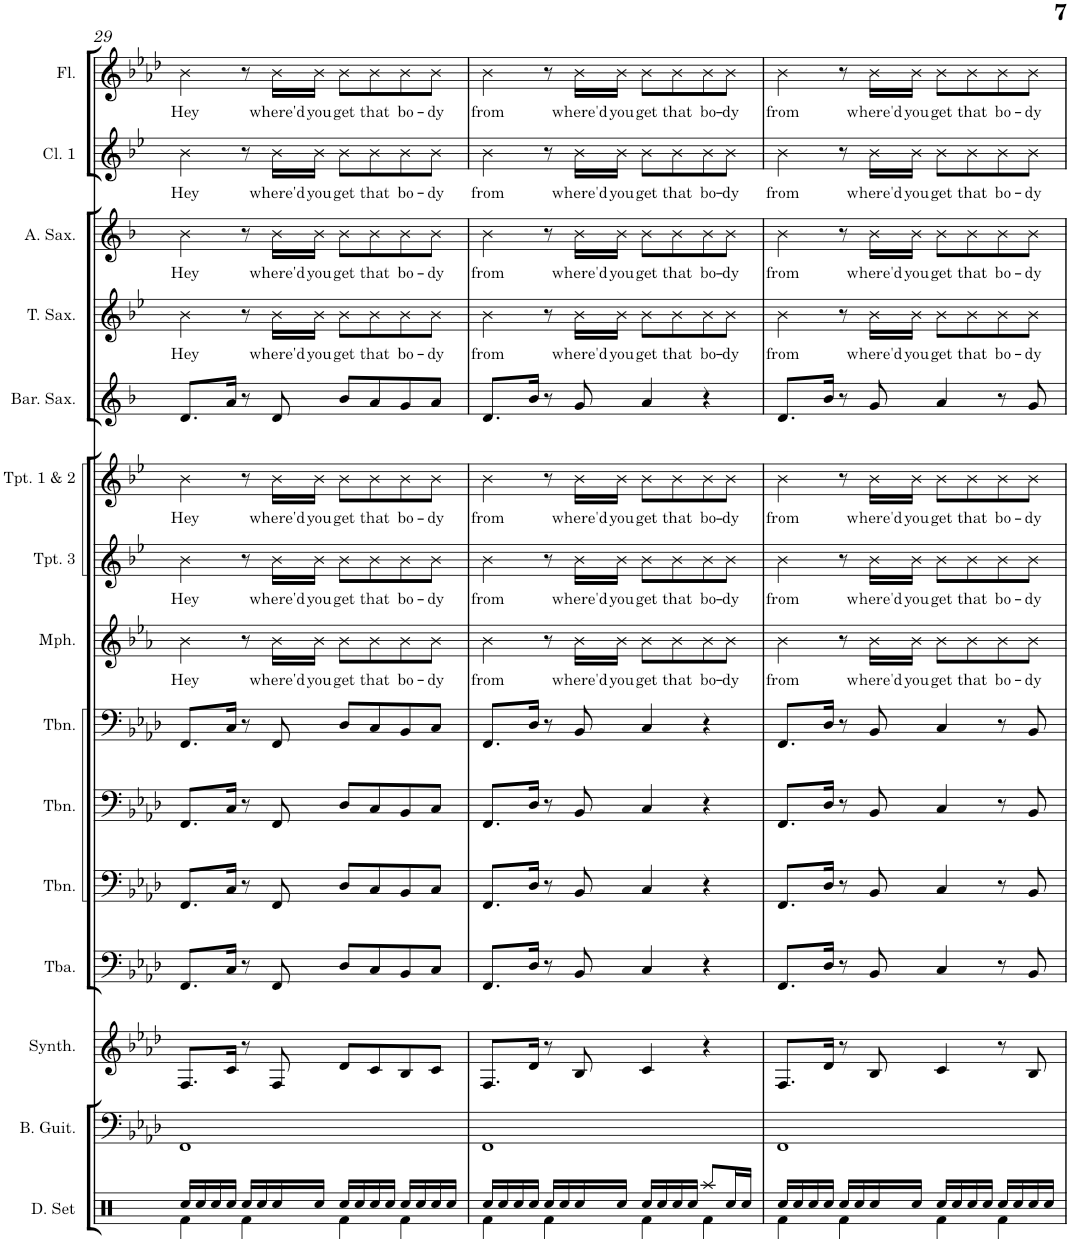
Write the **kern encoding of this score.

**kern	**kern	**kern	**kern	**kern	**kern	**kern	**kern	**text	**kern	**text	**kern	**text	**kern	**kern	**text	**kern	**text	**kern	**text	**kern	**text
*part15	*part14	*part13	*part12	*part11	*part10	*part9	*part8	*part8	*part7	*part7	*part6	*part6	*part5	*part4	*part4	*part3	*part3	*part2	*part2	*part1	*part1
*staff15	*staff14	*staff13	*staff12	*staff11	*staff10	*staff9	*staff8	*staff8	*staff7	*staff7	*staff6	*staff6	*staff5	*staff4	*staff4	*staff3	*staff3	*staff2	*staff2	*staff1	*staff1
*I"Drumset	*I"Bass Guitar	*I"Saw Synthesizer	*I"Tuba	*I"Trombone	*I"Trombone	*I"Trombone	*I"Mellophone	*	*I"Trumpet 3	*	*I"Trumpet 1 &amp; 2	*	*I"Baritone Sax	*I"Tenor Sax	*	*I"Alto Sax	*	*I"Clarinet 1	*	*I"Flute	*
*I'D. Set	*I'B. Guit.	*I'Synth.	*I'Tba.	*I'Tbn.	*I'Tbn.	*I'Tbn.	*I'Mph.	*	*I'Tpt. 3	*	*I'Tpt. 1 &amp; 2	*	*I'Bar. Sax.	*I'T. Sax.	*	*I'A. Sax.	*	*I'Cl. 1	*	*I'Fl.	*
!!LO:PB:g=z
*clefX	*clefF4	*clefG2	*clefF4	*clefF4	*clefF4	*clefF4	*clefG2	*	*clefG2	*	*clefG2	*	*clefG2	*clefG2	*	*clefG2	*	*clefG2	*	*clefG2	*
*	*Trd7c12	*	*	*	*	*	*Trd4c7	*	*Trd1c2	*	*Trd1c2	*	*Trd12c21	*Trd8c14	*	*Trd5c9	*	*Trd1c2	*	*	*
*k[]	*k[b-e-a-d-]	*k[b-e-a-d-]	*k[b-e-a-d-]	*k[b-e-a-d-]	*k[b-e-a-d-]	*k[b-e-a-d-]	*k[b-e-a-]	*	*k[b-e-]	*	*k[b-e-]	*	*k[b-]	*k[b-e-]	*	*k[b-]	*	*k[b-e-]	*	*k[b-e-a-d-]	*
*M4/4	*M4/4	*M4/4	*M4/4	*M4/4	*M4/4	*M4/4	*M4/4	*	*M4/4	*	*M4/4	*	*M4/4	*M4/4	*	*M4/4	*	*M4/4	*	*M4/4	*
=29	=29	=29	=29	=29	=29	=29	=29	=29	=29	=29	=29	=29	=29	=29	=29	=29	=29	=29	=29	=29	=29
*^	*	*	*	*	*	*	*	*	*	*	*	*	*	*	*	*	*	*	*	*	*
!	!	!	!	!	!	!	!	!	!LO:LY:b	!	!LO:LY:b	!	!LO:LY:b	!	!	!LO:LY:b	!	!LO:LY:b	!	!LO:LY:b	!	!LO:LY:b
16Rcc/LL	4Rf\	1FF	8.F/L	8.FF/L	8.FF/L	8.FF/L	8.FF/L	4b-\	Hey	4b-\	Hey	4b-\	Hey	8.d/L	4b-\	Hey	4b-\	Hey	4b-\	Hey	4b-\	Hey
16Rcc/	.	.	.	.	.	.	.	.	.	.	.	.	.	.	.	.	.	.	.	.	.	.
16Rcc/	.	.	.	.	.	.	.	.	.	.	.	.	.	.	.	.	.	.	.	.	.	.
16Rcc/JJ	.	.	16c/Jk	16C/Jk	16C/Jk	16C/Jk	16C/Jk	.	.	.	.	.	.	16a/Jk	.	.	.	.	.	.	.	.
16Rcc/LL	4Rf\	.	8r	8r	8r	8r	8r	8r	.	8r	.	8r	.	8r	8r	.	8r	.	8r	.	8r	.
16Rcc/	.	.	.	.	.	.	.	.	.	.	.	.	.	.	.	.	.	.	.	.	.	.
!	!	!	!	!	!	!	!	!	!LO:LY:b	!	!LO:LY:b	!	!LO:LY:b	!	!	!LO:LY:b	!	!LO:LY:b	!	!LO:LY:b	!	!LO:LY:b
16Rcc/	.	.	8F/	8FF/	8FF/	8FF/	8FF/	16b-\LL	where'd	16b-\LL	where'd	16b-\LL	where'd	8d/	16b-\LL	where'd	16b-\LL	where'd	16b-\LL	where'd	16b-\LL	where'd
!	!	!	!	!	!	!	!	!	!LO:LY:b	!	!LO:LY:b	!	!LO:LY:b	!	!	!LO:LY:b	!	!LO:LY:b	!	!LO:LY:b	!	!LO:LY:b
16Rcc/JJ	.	.	.	.	.	.	.	16b-\JJ	you	16b-\JJ	you	16b-\JJ	you	.	16b-\JJ	you	16b-\JJ	you	16b-\JJ	you	16b-\JJ	you
!	!	!	!	!	!	!	!	!	!LO:LY:b	!	!LO:LY:b	!	!LO:LY:b	!	!	!LO:LY:b	!	!LO:LY:b	!	!LO:LY:b	!	!LO:LY:b
16Rcc/LL	4Rf\	.	8d-/L	8D-/L	8D-/L	8D-/L	8D-/L	8b-\L	get	8b-\L	get	8b-\L	get	8b-/L	8b-\L	get	8b-\L	get	8b-\L	get	8b-\L	get
16Rcc/	.	.	.	.	.	.	.	.	.	.	.	.	.	.	.	.	.	.	.	.	.	.
!	!	!	!	!	!	!	!	!	!LO:LY:b	!	!LO:LY:b	!	!LO:LY:b	!	!	!LO:LY:b	!	!LO:LY:b	!	!LO:LY:b	!	!LO:LY:b
16Rcc/	.	.	8c/	8C/	8C/	8C/	8C/	8b-\	that	8b-\	that	8b-\	that	8a/	8b-\	that	8b-\	that	8b-\	that	8b-\	that
16Rcc/JJ	.	.	.	.	.	.	.	.	.	.	.	.	.	.	.	.	.	.	.	.	.	.
!	!	!	!	!	!	!	!	!	!LO:LY:b	!	!LO:LY:b	!	!LO:LY:b	!	!	!LO:LY:b	!	!LO:LY:b	!	!LO:LY:b	!	!LO:LY:b
16Rcc/LL	4Rf\	.	8B-/	8BB-/	8BB-/	8BB-/	8BB-/	8b-\	bo-	8b-\	bo-	8b-\	bo-	8g/	8b-\	bo-	8b-\	bo-	8b-\	bo-	8b-\	bo-
16Rcc/	.	.	.	.	.	.	.	.	.	.	.	.	.	.	.	.	.	.	.	.	.	.
!	!	!	!	!	!	!	!	!	!LO:LY:b	!	!LO:LY:b	!	!LO:LY:b	!	!	!LO:LY:b	!	!LO:LY:b	!	!LO:LY:b	!	!LO:LY:b
16Rcc/	.	.	8c/J	8C/J	8C/J	8C/J	8C/J	8b-\J	-dy	8b-\J	-dy	8b-\J	-dy	8a/J	8b-\J	-dy	8b-\J	-dy	8b-\J	-dy	8b-\J	-dy
16Rcc/JJ	.	.	.	.	.	.	.	.	.	.	.	.	.	.	.	.	.	.	.	.	.	.
=30	=30	=30	=30	=30	=30	=30	=30	=30	=30	=30	=30	=30	=30	=30	=30	=30	=30	=30	=30	=30	=30	=30
!	!	!	!	!	!	!	!	!	!LO:LY:b	!	!LO:LY:b	!	!LO:LY:b	!	!	!LO:LY:b	!	!LO:LY:b	!	!LO:LY:b	!	!LO:LY:b
16Rcc/LL	4Rf\	1FF	8.F/L	8.FF/L	8.FF/L	8.FF/L	8.FF/L	4b-\	from	4b-\	from	4b-\	from	8.d/L	4b-\	from	4b-\	from	4b-\	from	4b-\	from
16Rcc/	.	.	.	.	.	.	.	.	.	.	.	.	.	.	.	.	.	.	.	.	.	.
16Rcc/	.	.	.	.	.	.	.	.	.	.	.	.	.	.	.	.	.	.	.	.	.	.
16Rcc/JJ	.	.	16d-/Jk	16D-/Jk	16D-/Jk	16D-/Jk	16D-/Jk	.	.	.	.	.	.	16b-/Jk	.	.	.	.	.	.	.	.
16Rcc/LL	4Rf\	.	8r	8r	8r	8r	8r	8r	.	8r	.	8r	.	8r	8r	.	8r	.	8r	.	8r	.
16Rcc/	.	.	.	.	.	.	.	.	.	.	.	.	.	.	.	.	.	.	.	.	.	.
!	!	!	!	!	!	!	!	!	!LO:LY:b	!	!LO:LY:b	!	!LO:LY:b	!	!	!LO:LY:b	!	!LO:LY:b	!	!LO:LY:b	!	!LO:LY:b
16Rcc/	.	.	8B-/	8BB-/	8BB-/	8BB-/	8BB-/	16b-\LL	where'd	16b-\LL	where'd	16b-\LL	where'd	8g/	16b-\LL	where'd	16b-\LL	where'd	16b-\LL	where'd	16b-\LL	where'd
!	!	!	!	!	!	!	!	!	!LO:LY:b	!	!LO:LY:b	!	!LO:LY:b	!	!	!LO:LY:b	!	!LO:LY:b	!	!LO:LY:b	!	!LO:LY:b
16Rcc/JJ	.	.	.	.	.	.	.	16b-\JJ	you	16b-\JJ	you	16b-\JJ	you	.	16b-\JJ	you	16b-\JJ	you	16b-\JJ	you	16b-\JJ	you
!	!	!	!	!	!	!	!	!	!LO:LY:b	!	!LO:LY:b	!	!LO:LY:b	!	!	!LO:LY:b	!	!LO:LY:b	!	!LO:LY:b	!	!LO:LY:b
16Rcc/LL	4Rf\	.	4c/	4C/	4C/	4C/	4C/	8b-\L	get	8b-\L	get	8b-\L	get	4a/	8b-\L	get	8b-\L	get	8b-\L	get	8b-\L	get
16Rcc/	.	.	.	.	.	.	.	.	.	.	.	.	.	.	.	.	.	.	.	.	.	.
!	!	!	!	!	!	!	!	!	!LO:LY:b	!	!LO:LY:b	!	!LO:LY:b	!	!	!LO:LY:b	!	!LO:LY:b	!	!LO:LY:b	!	!LO:LY:b
16Rcc/	.	.	.	.	.	.	.	8b-\	that	8b-\	that	8b-\	that	.	8b-\	that	8b-\	that	8b-\	that	8b-\	that
16Rcc/JJ	.	.	.	.	.	.	.	.	.	.	.	.	.	.	.	.	.	.	.	.	.	.
!	!	!	!	!	!	!	!	!	!LO:LY:b	!	!LO:LY:b	!	!LO:LY:b	!	!	!LO:LY:b	!	!LO:LY:b	!	!LO:LY:b	!	!LO:LY:b
8Raa/L	4Rf\	.	4r	4r	4r	4r	4r	8b-\	bo-	8b-\	bo-	8b-\	bo-	4r	8b-\	bo-	8b-\	bo-	8b-\	bo-	8b-\	bo-
!	!	!	!	!	!	!	!	!	!LO:LY:b	!	!LO:LY:b	!	!LO:LY:b	!	!	!LO:LY:b	!	!LO:LY:b	!	!LO:LY:b	!	!LO:LY:b
16Rcc/L	.	.	.	.	.	.	.	8b-\J	-dy	8b-\J	-dy	8b-\J	-dy	.	8b-\J	-dy	8b-\J	-dy	8b-\J	-dy	8b-\J	-dy
16Rcc/JJ	.	.	.	.	.	.	.	.	.	.	.	.	.	.	.	.	.	.	.	.	.	.
=31	=31	=31	=31	=31	=31	=31	=31	=31	=31	=31	=31	=31	=31	=31	=31	=31	=31	=31	=31	=31	=31	=31
!	!	!	!	!	!	!	!	!	!LO:LY:b	!	!LO:LY:b	!	!LO:LY:b	!	!	!LO:LY:b	!	!LO:LY:b	!	!LO:LY:b	!	!LO:LY:b
16Rcc/LL	4Rf\	1FF	8.F/L	8.FF/L	8.FF/L	8.FF/L	8.FF/L	4b-\	from	4b-\	from	4b-\	from	8.d/L	4b-\	from	4b-\	from	4b-\	from	4b-\	from
16Rcc/	.	.	.	.	.	.	.	.	.	.	.	.	.	.	.	.	.	.	.	.	.	.
16Rcc/	.	.	.	.	.	.	.	.	.	.	.	.	.	.	.	.	.	.	.	.	.	.
16Rcc/JJ	.	.	16d-/Jk	16D-/Jk	16D-/Jk	16D-/Jk	16D-/Jk	.	.	.	.	.	.	16b-/Jk	.	.	.	.	.	.	.	.
16Rcc/LL	4Rf\	.	8r	8r	8r	8r	8r	8r	.	8r	.	8r	.	8r	8r	.	8r	.	8r	.	8r	.
16Rcc/	.	.	.	.	.	.	.	.	.	.	.	.	.	.	.	.	.	.	.	.	.	.
!	!	!	!	!	!	!	!	!	!LO:LY:b	!	!LO:LY:b	!	!LO:LY:b	!	!	!LO:LY:b	!	!LO:LY:b	!	!LO:LY:b	!	!LO:LY:b
16Rcc/	.	.	8B-/	8BB-/	8BB-/	8BB-/	8BB-/	16b-\LL	where'd	16b-\LL	where'd	16b-\LL	where'd	8g/	16b-\LL	where'd	16b-\LL	where'd	16b-\LL	where'd	16b-\LL	where'd
!	!	!	!	!	!	!	!	!	!LO:LY:b	!	!LO:LY:b	!	!LO:LY:b	!	!	!LO:LY:b	!	!LO:LY:b	!	!LO:LY:b	!	!LO:LY:b
16Rcc/JJ	.	.	.	.	.	.	.	16b-\JJ	you	16b-\JJ	you	16b-\JJ	you	.	16b-\JJ	you	16b-\JJ	you	16b-\JJ	you	16b-\JJ	you
!	!	!	!	!	!	!	!	!	!LO:LY:b	!	!LO:LY:b	!	!LO:LY:b	!	!	!LO:LY:b	!	!LO:LY:b	!	!LO:LY:b	!	!LO:LY:b
16Rcc/LL	4Rf\	.	4c/	4C/	4C/	4C/	4C/	8b-\L	get	8b-\L	get	8b-\L	get	4a/	8b-\L	get	8b-\L	get	8b-\L	get	8b-\L	get
16Rcc/	.	.	.	.	.	.	.	.	.	.	.	.	.	.	.	.	.	.	.	.	.	.
!	!	!	!	!	!	!	!	!	!LO:LY:b	!	!LO:LY:b	!	!LO:LY:b	!	!	!LO:LY:b	!	!LO:LY:b	!	!LO:LY:b	!	!LO:LY:b
16Rcc/	.	.	.	.	.	.	.	8b-\	that	8b-\	that	8b-\	that	.	8b-\	that	8b-\	that	8b-\	that	8b-\	that
16Rcc/JJ	.	.	.	.	.	.	.	.	.	.	.	.	.	.	.	.	.	.	.	.	.	.
!	!	!	!	!	!	!	!	!	!LO:LY:b	!	!LO:LY:b	!	!LO:LY:b	!	!	!LO:LY:b	!	!LO:LY:b	!	!LO:LY:b	!	!LO:LY:b
16Rcc/LL	4Rf\	.	8r	8r	8r	8r	8r	8b-\	bo-	8b-\	bo-	8b-\	bo-	8r	8b-\	bo-	8b-\	bo-	8b-\	bo-	8b-\	bo-
16Rcc/	.	.	.	.	.	.	.	.	.	.	.	.	.	.	.	.	.	.	.	.	.	.
!	!	!	!	!	!	!	!	!	!LO:LY:b	!	!LO:LY:b	!	!LO:LY:b	!	!	!LO:LY:b	!	!LO:LY:b	!	!LO:LY:b	!	!LO:LY:b
16Rcc/	.	.	8B-/	8BB-/	8BB-/	8BB-/	8BB-/	8b-\J	-dy	8b-\J	-dy	8b-\J	-dy	8g/	8b-\J	-dy	8b-\J	-dy	8b-\J	-dy	8b-\J	-dy
16Rcc/JJ	.	.	.	.	.	.	.	.	.	.	.	.	.	.	.	.	.	.	.	.	.	.
*v	*v	*	*	*	*	*	*	*	*	*	*	*	*	*	*	*	*	*	*	*	*	*
=	=	=	=	=	=	=	=	=	=	=	=	=	=	=	=	=	=	=	=	=	=
*-	*-	*-	*-	*-	*-	*-	*-	*-	*-	*-	*-	*-	*-	*-	*-	*-	*-	*-	*-	*-	*-
